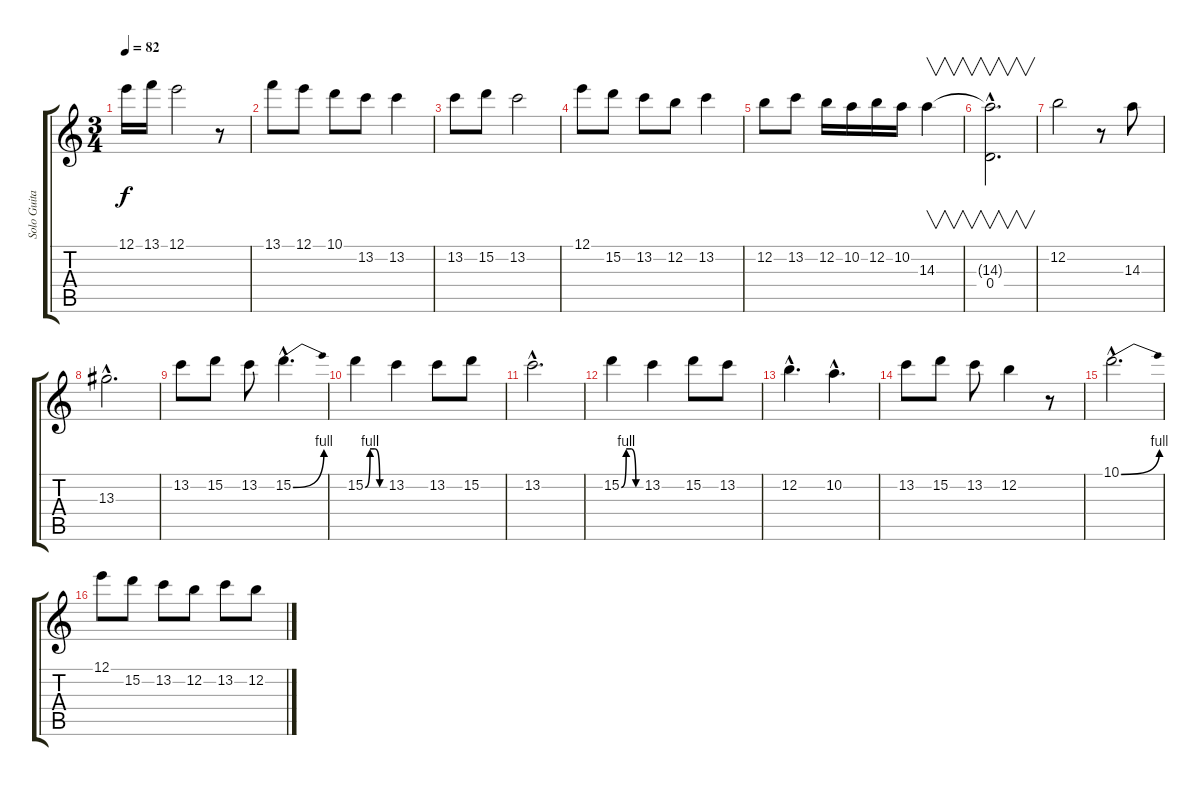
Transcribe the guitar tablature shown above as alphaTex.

\track ("Solo Guitar" "Solo Guita") {instrument distortionguitar}
\staff {score tabs}
\tuning (E4 B3 G3 D3 A2 E2) {hide}
\ts (3 4)
\tempo 82
\clef g2
\ks c
12.1.16{dy f} 13.1.16 12.1.2 r.8 |
13.1.8 12.1.8 10.1.8 13.2.8 13.2.4 |
13.2.8 15.2.8 13.2.2 |
12.1.8 15.2.8 13.2.8 12.2.8 13.2.4 |
12.2.8 13.2.8 12.2.16 10.2.16 12.2.16 10.2.16 14.3.4{v} |
(14.3{hac t} 0.4{hac}).2{v d} |
12.2.2 r.8 14.3.8 |
13.3{hac}.2{d} |
13.2.8 15.2.8 13.2.8 15.2{be (bend 0 0 60 4) hac}.4{d} |
15.2{be (custom 0 0 15 4 30 4 45 0 60 0)}.4 13.2.4 13.2.8 15.2.8 |
13.2{hac}.2{d} |
15.2{be (custom 0 0 15 4 30 4 45 0 60 0)}.4 13.2.4 15.2.8 13.2.8 |
12.2{hac}.4{d} 10.2{hac}.4{d} |
13.2.8 15.2.8 13.2.8 12.2.4 r.8 |
10.1{be (bend 0 0 60 4) hac}.2{d} |
12.1.8 15.2.8 13.2.8 12.2.8 13.2.8 12.2.8
